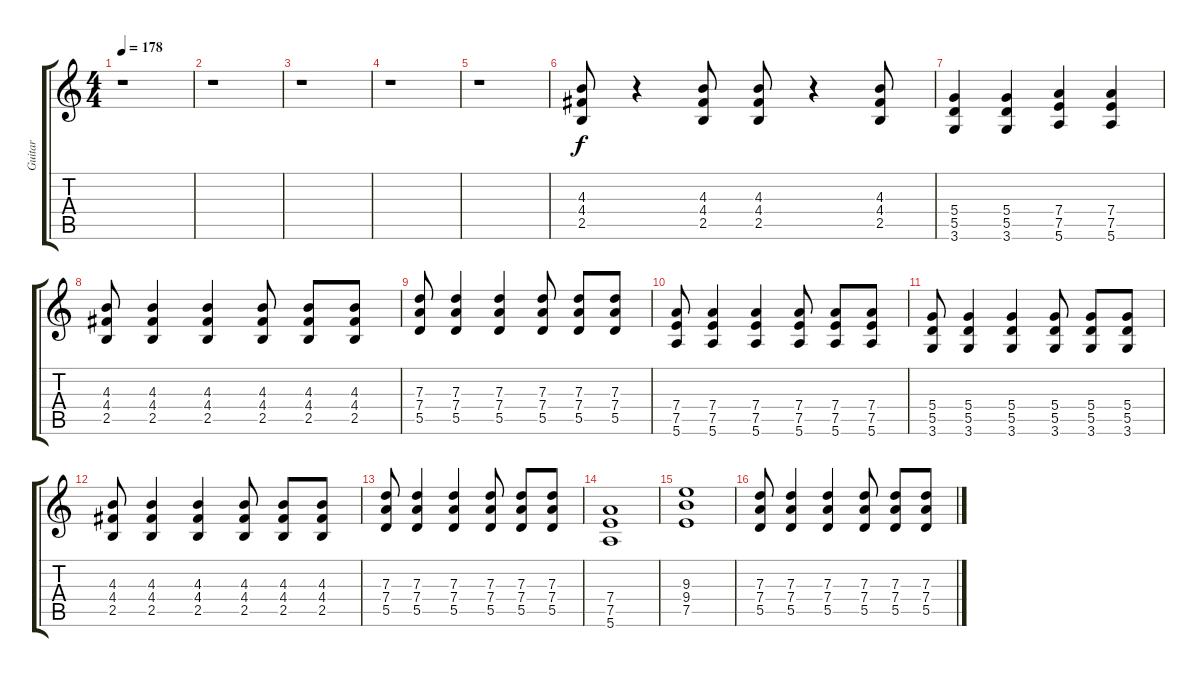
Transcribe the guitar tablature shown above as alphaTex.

\track ("Guitar" "Guitar") {instrument distortionguitar}
\staff {score tabs}
\tuning (E4 B3 G3 D3 A2 E2) {hide}
\ts (4 4)
\tempo 178
\clef g2
\ks c
r.1{dy f} |
r.1 |
r.1 |
r.1 |
r.1 |
(4.3 4.4 2.5).8 r.4 (4.3 4.4 2.5).8 (4.3 4.4 2.5).8 r.4 (4.3 4.4 2.5).8 |
(5.4 5.5 3.6).4 (5.4 5.5 3.6).4 (7.4 7.5 5.6).4 (7.4 7.5 5.6).4 |
(4.3 4.4 2.5).8 (4.3 4.4 2.5).4 (4.3 4.4 2.5).4 (4.3 4.4 2.5).8 (4.3 4.4 2.5).8 (4.3 4.4 2.5).8 |
(7.3 7.4 5.5).8 (7.3 7.4 5.5).4 (7.3 7.4 5.5).4 (7.3 7.4 5.5).8 (7.3 7.4 5.5).8 (7.3 7.4 5.5).8 |
(7.4 7.5 5.6).8 (7.4 7.5 5.6).4 (7.4 7.5 5.6).4 (7.4 7.5 5.6).8 (7.4 7.5 5.6).8 (7.4 7.5 5.6).8 |
(5.4 5.5 3.6).8 (5.4 5.5 3.6).4 (5.4 5.5 3.6).4 (5.4 5.5 3.6).8 (5.4 5.5 3.6).8 (5.4 5.5 3.6).8 |
(4.3 4.4 2.5).8 (4.3 4.4 2.5).4 (4.3 4.4 2.5).4 (4.3 4.4 2.5).8 (4.3 4.4 2.5).8 (4.3 4.4 2.5).8 |
(7.3 7.4 5.5).8 (7.3 7.4 5.5).4 (7.3 7.4 5.5).4 (7.3 7.4 5.5).8 (7.3 7.4 5.5).8 (7.3 7.4 5.5).8 |
(7.4 7.5 5.6).1 |
(9.3 9.4 7.5).1 |
(7.3 7.4 5.5).8 (7.3 7.4 5.5).4 (7.3 7.4 5.5).4 (7.3 7.4 5.5).8 (7.3 7.4 5.5).8 (7.3 7.4 5.5).8
